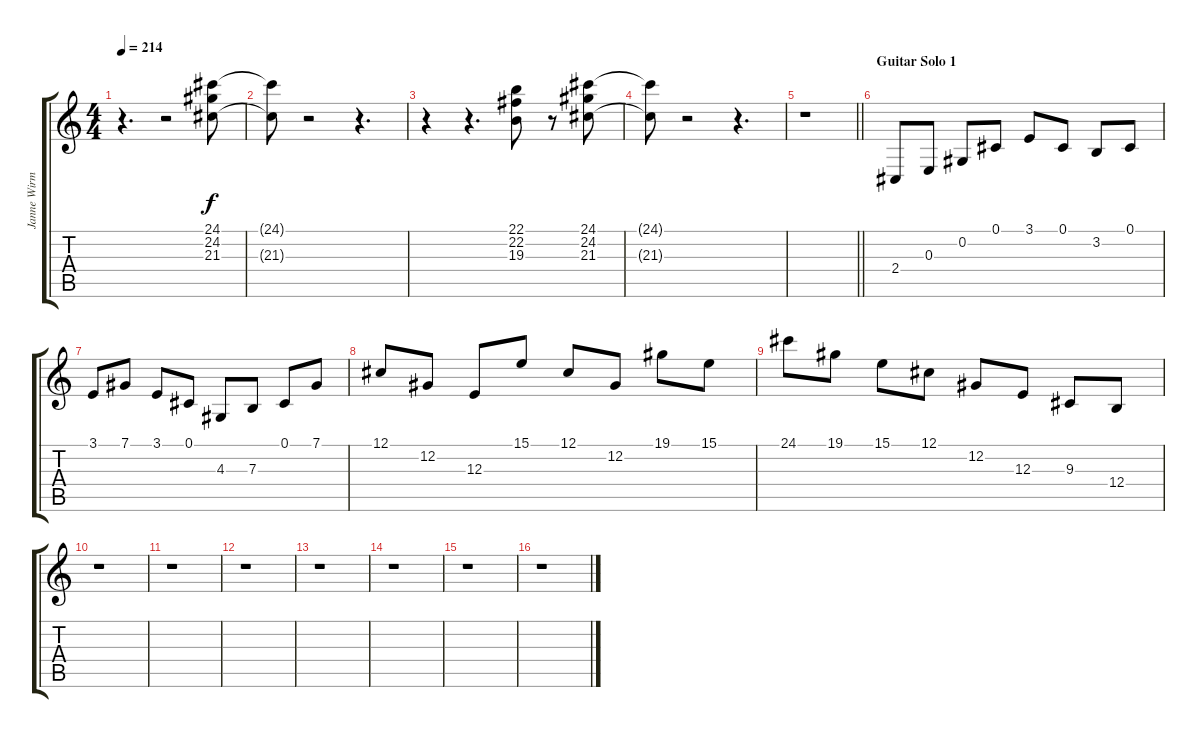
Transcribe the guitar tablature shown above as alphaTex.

\track ("Janne Wirman" "Janne Wirm") {instrument vibraphone}
\staff {score tabs}
\tuning (Db4 Ab3 E3 B2 Gb2 Db2) {hide}
\ts (4 4)
\tempo 214
\clef g2
\ks c
r.4{d dy f} r.2 (24.1 24.2 21.3).8{instrument churchorgan} |
(24.1{t} 21.3{t}).8 r.2 r.4{d} |
r.4 r.4{d} (22.1 22.2 19.3).8 r.8 (24.1 24.2 21.3).8 |
(24.1{t} 21.3{t}).8 r.2 r.4{d} |
\barLineRight lightlight
r.1 |
\section ("" "Guitar Solo 1")
2.4.8{volume 11 instrument harpsichord} 0.3.8 0.2.8 0.1.8 3.1.8 0.1.8 3.2.8 0.1.8 |
3.1.8 7.1.8 3.1.8 0.1.8 4.3.8 7.3.8 0.1.8 7.1.8 |
12.1.8 12.2.8 12.3.8 15.1.8 12.1.8 12.2.8 19.1.8 15.1.8 |
24.1.8 19.1.8 15.1.8 12.1.8 12.2.8 12.3.8 9.3.8 12.4.8 |
r.1 |
r.1 |
r.1 |
r.1 |
r.1 |
r.1 |
r.1
